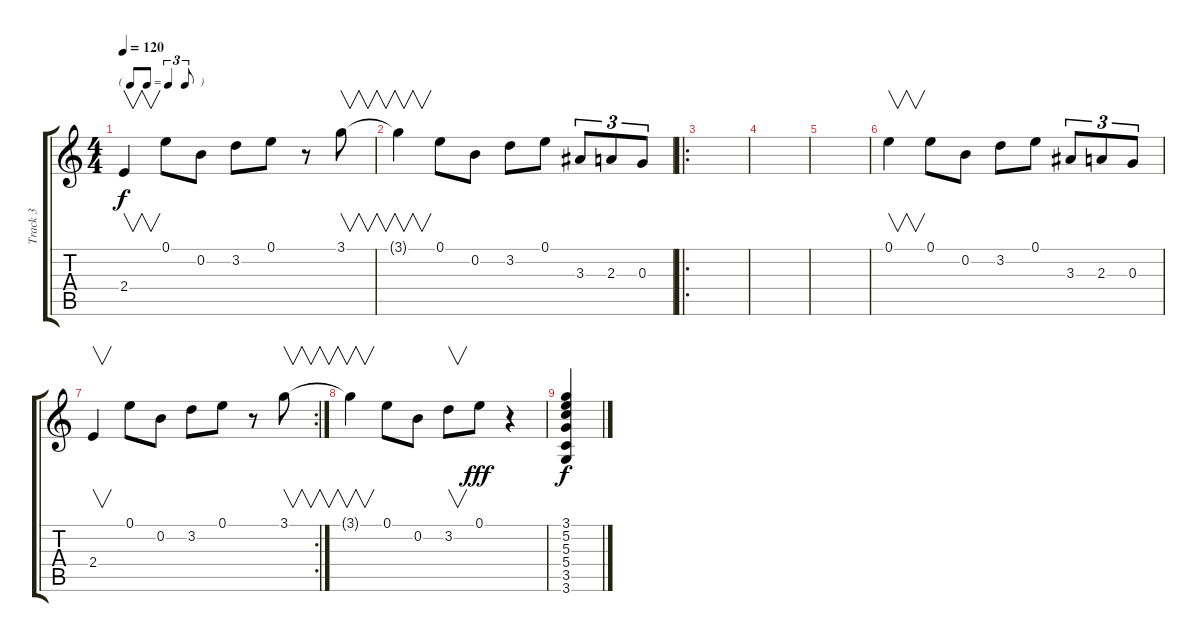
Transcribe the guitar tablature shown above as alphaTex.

\track ("Track 3" "Track 3") {instrument distortionguitar}
\staff {score tabs}
\tuning (E4 B3 G3 D3 A2 E2) {hide}
\ts (4 4)
\tf triplet8th
\tempo 120
\clef g2
\ks c
2.4.4{v dy f} 0.1.8 0.2.8 3.2.8 0.1.8 r.8 3.1.8{v} |
3.1{t}.4{v} 0.1.8 0.2.8 3.2.8 0.1.8 3.3.8{tu (3 2)} 2.3.8{tu (3 2)} 0.3.8{tu (3 2)} |
\ro
|
|
|
0.1.4{v} 0.1.8 0.2.8 3.2.8 0.1.8 3.3.8{tu (3 2)} 2.3.8{tu (3 2)} 0.3.8{tu (3 2)} |
\rc 2
2.4.4{v} 0.1.8 0.2.8 3.2.8 0.1.8 r.8 3.1.8{v} |
3.1{t}.4{v} 0.1.8 0.2.8 3.2.8{v} 0.1.8{dy fff} r.4 |
(3.1 5.2 5.3 5.4 3.5 3.6).4{dy f instrument acousticguitarnylon}
